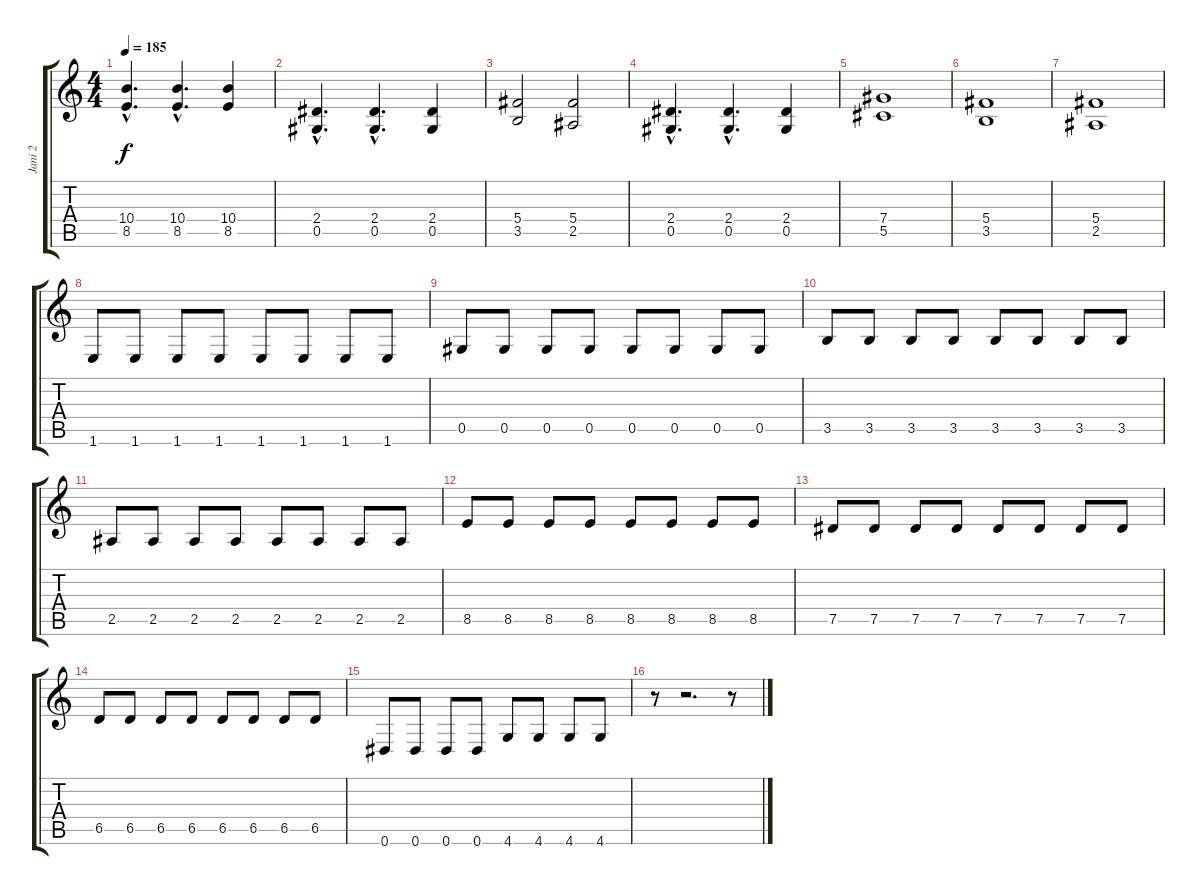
\track ("Jani 2" "Jani 2") {instrument distortionguitar}
\staff {score tabs}
\tuning (Eb4 Bb3 Gb3 Db3 Ab2 Eb2) {hide}
\ts (4 4)
\tempo 185
\clef g2
\ks c
(10.4{hac} 8.5{hac}).4{d dy f} (10.4{hac} 8.5{hac}).4{d} (10.4 8.5).4 |
(2.4{hac} 0.5{hac}).4{d} (2.4{hac} 0.5{hac}).4{d} (2.4 0.5).4 |
(5.4 3.5).2 (5.4 2.5).2 |
(2.4{hac} 0.5{hac}).4{d} (2.4{hac} 0.5{hac}).4{d} (2.4 0.5).4 |
(7.4 5.5).1 |
(5.4 3.5).1 |
(5.4 2.5).1 |
1.6.8 1.6.8 1.6.8 1.6.8 1.6.8 1.6.8 1.6.8 1.6.8 |
0.5.8 0.5.8 0.5.8 0.5.8 0.5.8 0.5.8 0.5.8 0.5.8 |
3.5.8 3.5.8 3.5.8 3.5.8 3.5.8 3.5.8 3.5.8 3.5.8 |
2.5.8 2.5.8 2.5.8 2.5.8 2.5.8 2.5.8 2.5.8 2.5.8 |
8.5.8 8.5.8 8.5.8 8.5.8 8.5.8 8.5.8 8.5.8 8.5.8 |
7.5.8 7.5.8 7.5.8 7.5.8 7.5.8 7.5.8 7.5.8 7.5.8 |
6.5.8 6.5.8 6.5.8 6.5.8 6.5.8 6.5.8 6.5.8 6.5.8 |
0.6.8 0.6.8 0.6.8 0.6.8 4.6.8 4.6.8 4.6.8 4.6.8 |
r.8 r.2{d} r.8
